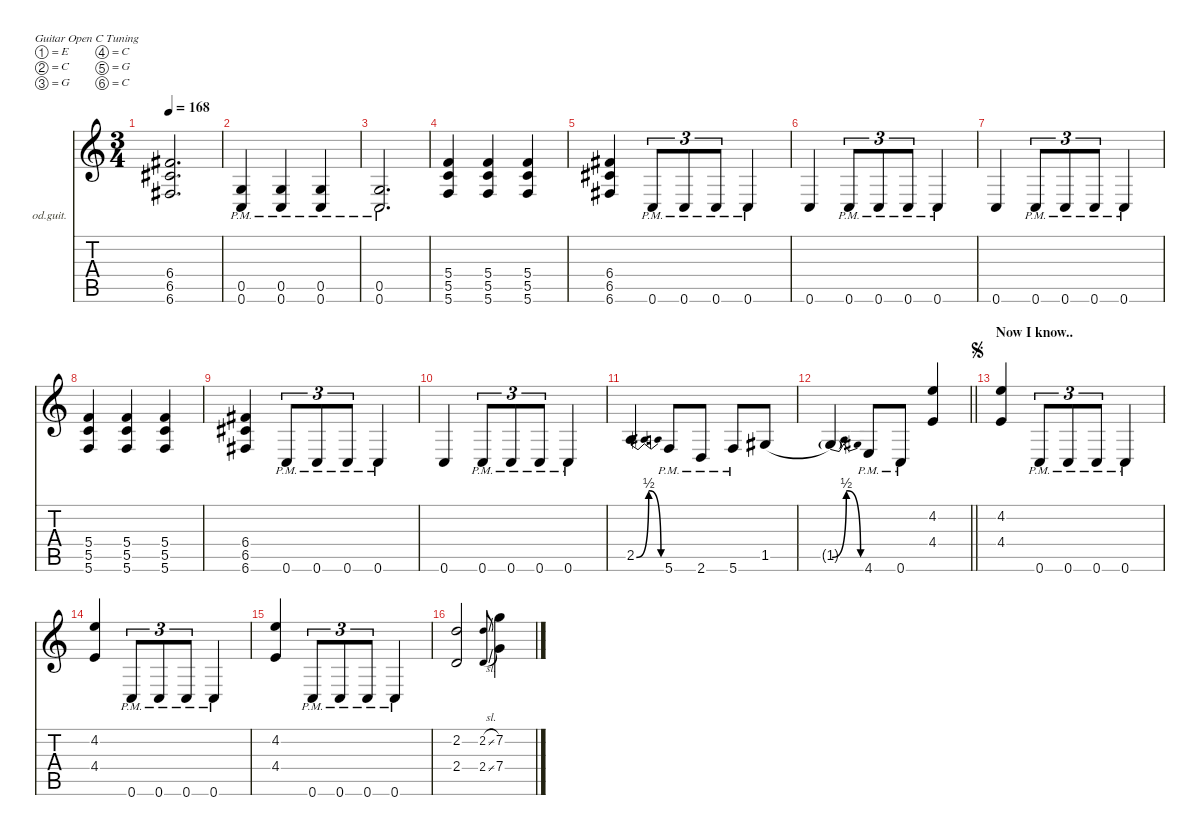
\defaultSystemsLayout 4
\hideDynamics
\bracketExtendMode nobrackets
\firstSystemTrackNameOrientation horizontal
\otherSystemsTrackNameOrientation horizontal
\track ("Dave" "od.guit.") {instrument overdrivenguitar}
\staff {score tabs}
\tuning (E4 C4 G3 C3 G2 C2)
\ts (3 4)
\tempo 168
\clef g2
\ks c
(6.4{acc #} 6.5{acc #} 6.6{acc #}).2{d dy f beam Up} |
(0.5{pm} 0.6{pm}).4{beam Up} (0.5{pm} 0.6{pm}).4{beam Up} (0.5{pm} 0.6{pm}).4{beam Up} |
(0.5{pm} 0.6{pm}).2{d beam Up} |
(5.4 5.5 5.6).4{beam Up} (5.4 5.5 5.6).4{beam Up} (5.4 5.5 5.6).4{beam Up} |
(6.4{acc #} 6.5{acc #} 6.6{acc #}).4{beam Up} 0.6{pm}.8{tu (3 2) beam Up} 0.6{pm}.8{tu (3 2) beam Up} 0.6{pm}.8{tu (3 2) beam Up} 0.6{pm}.4{beam Up} |
0.6.4{beam Up} 0.6{pm}.8{tu (3 2) beam Up} 0.6{pm}.8{tu (3 2) beam Up} 0.6{pm}.8{tu (3 2) beam Up} 0.6{pm}.4{beam Up} |
0.6.4{beam Up} 0.6{pm}.8{tu (3 2) beam Up} 0.6{pm}.8{tu (3 2) beam Up} 0.6{pm}.8{tu (3 2) beam Up} 0.6{pm}.4{beam Up} |
(5.4 5.5 5.6).4{beam Up} (5.4 5.5 5.6).4{beam Up} (5.4 5.5 5.6).4{beam Up} |
(6.4{acc #} 6.5{acc #} 6.6{acc #}).4{beam Up} 0.6{pm}.8{tu (3 2) beam Up} 0.6{pm}.8{tu (3 2) beam Up} 0.6{pm}.8{tu (3 2) beam Up} 0.6{pm}.4{beam Up} |
0.6.4{beam Up} 0.6{pm}.8{tu (3 2) beam Up} 0.6{pm}.8{tu (3 2) beam Up} 0.6{pm}.8{tu (3 2) beam Up} 0.6{pm}.4{beam Up} |
2.5{be (bendrelease 0 0 30 2 30 2 60 0)}.4{beam Up} 5.6{pm}.8{beam Up} 2.6{pm}.8{beam Up} 5.6{pm}.8{beam Up} 1.5{be (hold 0 0 60 0) acc #}.8{beam Up} |
\barLineRight lightlight
1.5{be (bendrelease 0 0 30 2 30 2 60 0) t acc #}.4{beam Up} 4.6{pm}.8{beam Up} 0.6{pm}.8{beam Up} (4.2 4.4).4{beam Up} |
\section ("" "Now I know..")
\jump segno
(4.2 4.4).4{beam Up} 0.6{pm}.8{tu (3 2) beam Up} 0.6{pm}.8{tu (3 2) beam Up} 0.6{pm}.8{tu (3 2) beam Up} 0.6{pm}.4{beam Up} |
(4.2 4.4).4{beam Up} 0.6{pm}.8{tu (3 2) beam Up} 0.6{pm}.8{tu (3 2) beam Up} 0.6{pm}.8{tu (3 2) beam Up} 0.6{pm}.4{beam Up} |
(4.2 4.4).4{beam Up} 0.6{pm}.8{tu (3 2) beam Up} 0.6{pm}.8{tu (3 2) beam Up} 0.6{pm}.8{tu (3 2) beam Up} 0.6{pm}.4{beam Up} |
(2.2 2.4).2{beam Up} (2.2{sl} 2.4{sl}).8{gr onbeat dy mf beam Up} (7.2 7.4).4{dy f beam Down}
